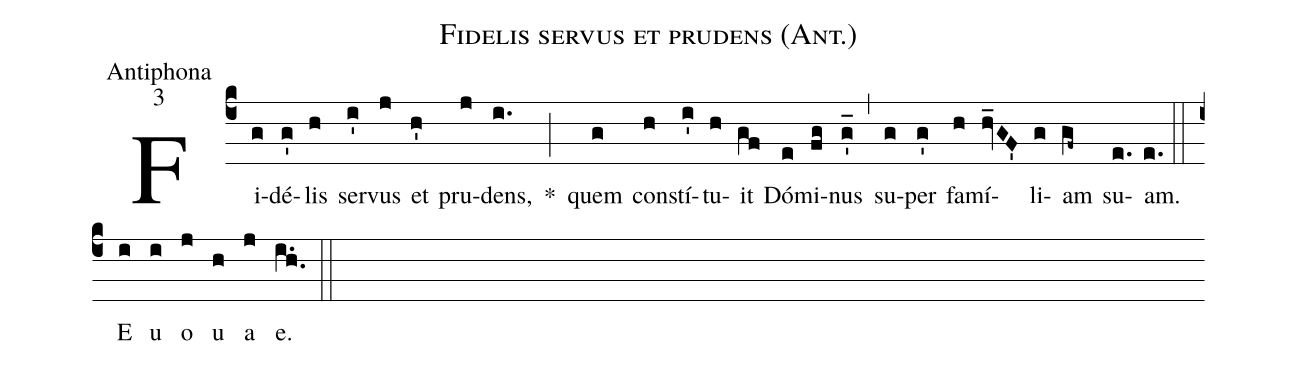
name:Fidelis servus et prudens (Ant.);
office-part:Antiphona;
mode:3;
%%
(c4)Fi(g)dé(g')lis(h) ser(i')vus(j) et(h') pru(j)dens,(i.) *(;) quem(g) con(h)stí(i')tu(h)it(gf) Dó(e)mi(fg)nus(g'_) (,) su(g)per(g') fa(h)mí(hv_GF')li(g)am(gf~) su(e.)am.(e.) (::) E(i) u(i) o(j) u(h) a(j) e.(i.h.) (::)
